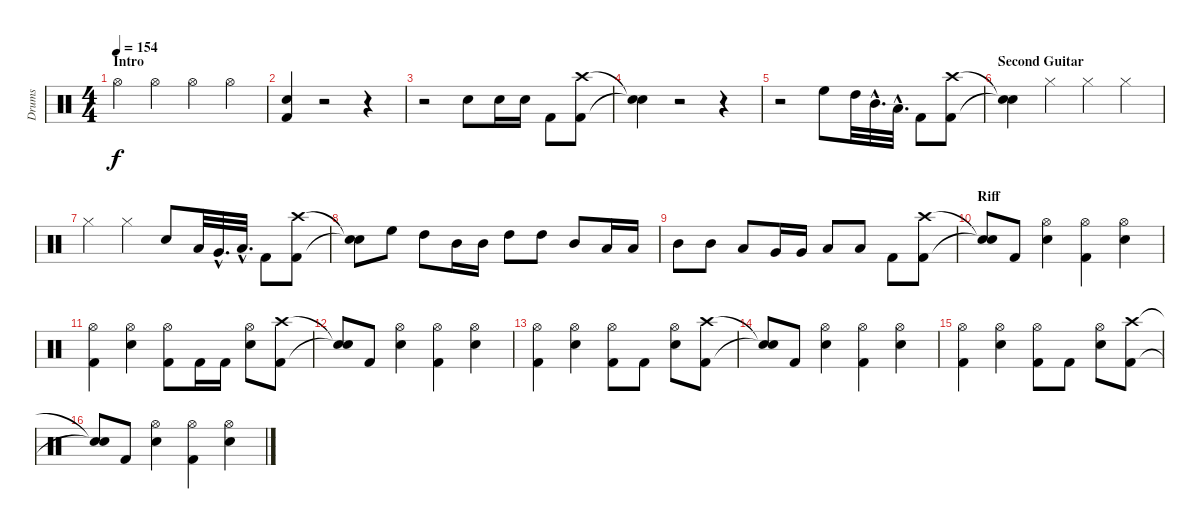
\track ("Drums" "Drums") {instrument percussion}
\staff {score}
\articulation defaults
\ts (4 4)
\section ("" "Intro")
\tempo 154
\clef neutral
\ks c "Hi-Hat (open)".4{dy f} "Hi-Hat (open)".4 "Hi-Hat (open)".4 "Hi-Hat (open)".4
|
("Kick (hit) 2" "Snare (hit) 2").4 r.2 r.4 |
r.2 "Snare (hit) 2".8 "Snare (hit) 2".16 "Snare (hit) 2".16 "Kick (hit) 2".8 ("Kick (hit) 2" "Crash high (hit)").8 |
("Snare (hit)"{t} "Snare (hit)"{t}).4 r.2 r.4 |
r.2 "High Floor Tom (hit)".8 "High Tom (hit)".32 "Mid Tom (hit)"{hac}.32{d} "Low Tom (hit)"{hac}.32{d} "Kick (hit) 2".8 ("Kick (hit) 2" "Crash high (hit)").8 |
\section ("" "Second Guitar")
("Snare (hit)"{t} "Snare (hit)"{t}).4 "Hi-Hat (closed)".4 "Hi-Hat (closed)".4 "Hi-Hat (closed)".4 |
"Hi-Hat (closed)".4 "Hi-Hat (closed)".4 "Snare (hit) 2".8 "Low Tom (hit)".32 "Very Low Tom (hit)"{hac}.32{d} "Low Floor Tom (hit)"{hac}.32{d} "Kick (hit) 2".8 ("Kick (hit) 2" "Crash high (hit)").8 |
("Snare (hit)"{t} "Snare (hit)"{t}).8 "High Floor Tom (hit)".8 "High Tom (hit)".8 "Mid Tom (hit)".16 "Mid Tom (hit)".16 "High Tom (hit)".8 "High Tom (hit)".8 "Mid Tom (hit)".8 "Low Tom (hit)".16 "Low Tom (hit)".16 |
"Mid Tom (hit)".8 "Mid Tom (hit)".8 "Low Tom (hit)".8 "Very Low Tom (hit)".16 "Very Low Tom (hit)".16 "Low Tom (hit)".8 "Low Tom (hit)".8 "Kick (hit) 2".8 ("Kick (hit) 2" "Crash high (hit)").8 |
\section ("" "Riff")
("Snare (hit)"{t} "Snare (hit)"{t}).8 "Kick (hit) 2".8 ("Snare (hit) 2" "Hi-Hat (open)").4 ("Kick (hit) 2" "Hi-Hat (open)").4 ("Snare (hit) 2" "Hi-Hat (open)").4 |
("Kick (hit) 2" "Hi-Hat (open)").4 ("Snare (hit) 2" "Hi-Hat (open)").4 ("Kick (hit) 2" "Hi-Hat (open)").8 "Kick (hit) 2".16 "Kick (hit) 2".16 ("Snare (hit) 2" "Hi-Hat (open)").8 ("Kick (hit) 2" "Crash high (hit)").8 |
("Snare (hit)"{t} "Snare (hit)"{t}).8 "Kick (hit) 2".8 ("Snare (hit) 2" "Hi-Hat (open)").4 ("Kick (hit) 2" "Hi-Hat (open)").4 ("Snare (hit) 2" "Hi-Hat (open)").4 |
("Kick (hit) 2" "Hi-Hat (open)").4 ("Snare (hit) 2" "Hi-Hat (open)").4 ("Kick (hit) 2" "Hi-Hat (open)").8 "Kick (hit) 2".8 ("Snare (hit) 2" "Hi-Hat (open)").8 ("Kick (hit) 2" "Crash high (hit)").8 |
("Snare (hit)"{t} "Snare (hit)"{t}).8 "Kick (hit) 2".8 ("Snare (hit) 2" "Hi-Hat (open)").4 ("Kick (hit) 2" "Hi-Hat (open)").4 ("Snare (hit) 2" "Hi-Hat (open)").4 |
("Kick (hit) 2" "Hi-Hat (open)").4 ("Snare (hit) 2" "Hi-Hat (open)").4 ("Kick (hit) 2" "Hi-Hat (open)").8 "Kick (hit) 2".8 ("Snare (hit) 2" "Hi-Hat (open)").8 ("Kick (hit) 2" "Crash high (hit)").8 |
("Snare (hit)"{t} "Snare (hit)"{t}).8 "Kick (hit) 2".8 ("Snare (hit) 2" "Hi-Hat (open)").4 ("Kick (hit) 2" "Hi-Hat (open)").4 ("Snare (hit) 2" "Hi-Hat (open)").4
